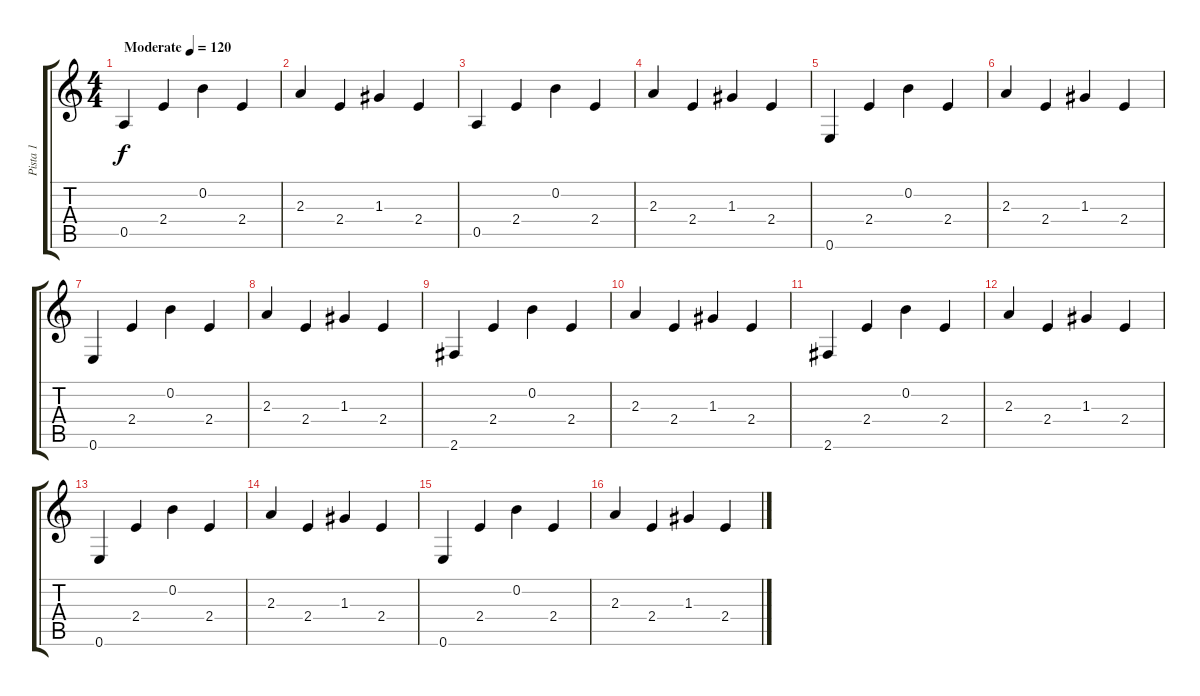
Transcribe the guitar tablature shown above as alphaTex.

\track ("Pista 1" "Pista 1") {instrument acousticguitarsteel}
\staff {score tabs}
\tuning (E4 B3 G3 D3 A2 E2) {hide}
\ts (4 4)
\tempo (120 "Moderate")
\clef g2
\ks c
0.5.4{dy f instrument acousticguitarsteel} 2.4.4 0.2.4 2.4.4 |
2.3.4 2.4.4 1.3.4 2.4.4 |
0.5.4 2.4.4 0.2.4 2.4.4 |
2.3.4 2.4.4 1.3.4 2.4.4 |
0.6.4 2.4.4 0.2.4 2.4.4 |
2.3.4 2.4.4 1.3.4 2.4.4 |
0.6.4 2.4.4 0.2.4 2.4.4 |
2.3.4 2.4.4 1.3.4 2.4.4 |
2.6.4 2.4.4 0.2.4 2.4.4 |
2.3.4 2.4.4 1.3.4 2.4.4 |
2.6.4 2.4.4 0.2.4 2.4.4 |
2.3.4 2.4.4 1.3.4 2.4.4 |
0.6.4 2.4.4 0.2.4 2.4.4 |
2.3.4 2.4.4 1.3.4 2.4.4 |
0.6.4 2.4.4 0.2.4 2.4.4 |
2.3.4 2.4.4 1.3.4 2.4.4
